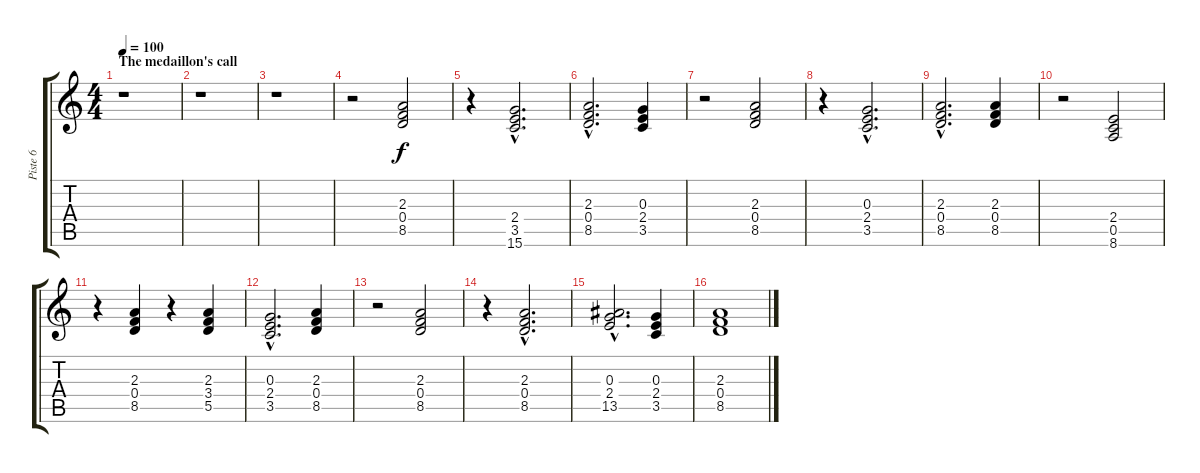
\track ("Piste 6" "Piste 6") {instrument acousticguitarnylon}
\staff {score tabs}
\tuning (E4 B3 G3 D3 A2 E2) {hide}
\ts (4 4)
\section ("" "The medaillon's call")
\tempo 100
\clef g2
\ks c
r.1{dy f instrument acousticguitarnylon} |
r.1 |
r.1 |
r.2 (2.3 0.4 8.5).2 |
r.4 (2.4{hac} 3.5{hac} 15.6{hac}).2{d} |
(2.3{hac} 0.4{hac} 8.5{hac}).2{d} (0.3 2.4 3.5).4 |
r.2 (2.3 0.4 8.5).2 |
r.4 (0.3{hac} 2.4{hac} 3.5{hac}).2{d} |
(2.3{hac} 0.4{hac} 8.5{hac}).2{d} (2.3 0.4 8.5).4 |
r.2 (2.4 0.5 8.6).2 |
r.4 (2.3 0.4 8.5).4 r.4 (2.3 3.4 5.5).4 |
(0.3{hac} 2.4{hac} 3.5{hac}).2{d} (2.3 0.4 8.5).4 |
r.2 (2.3 0.4 8.5).2 |
r.4 (2.3{hac} 0.4{hac} 8.5{hac}).2{d} |
(0.3{hac} 2.4{hac} 13.5{hac}).2{d} (0.3 2.4 3.5).4 |
(2.3 0.4 8.5).1
